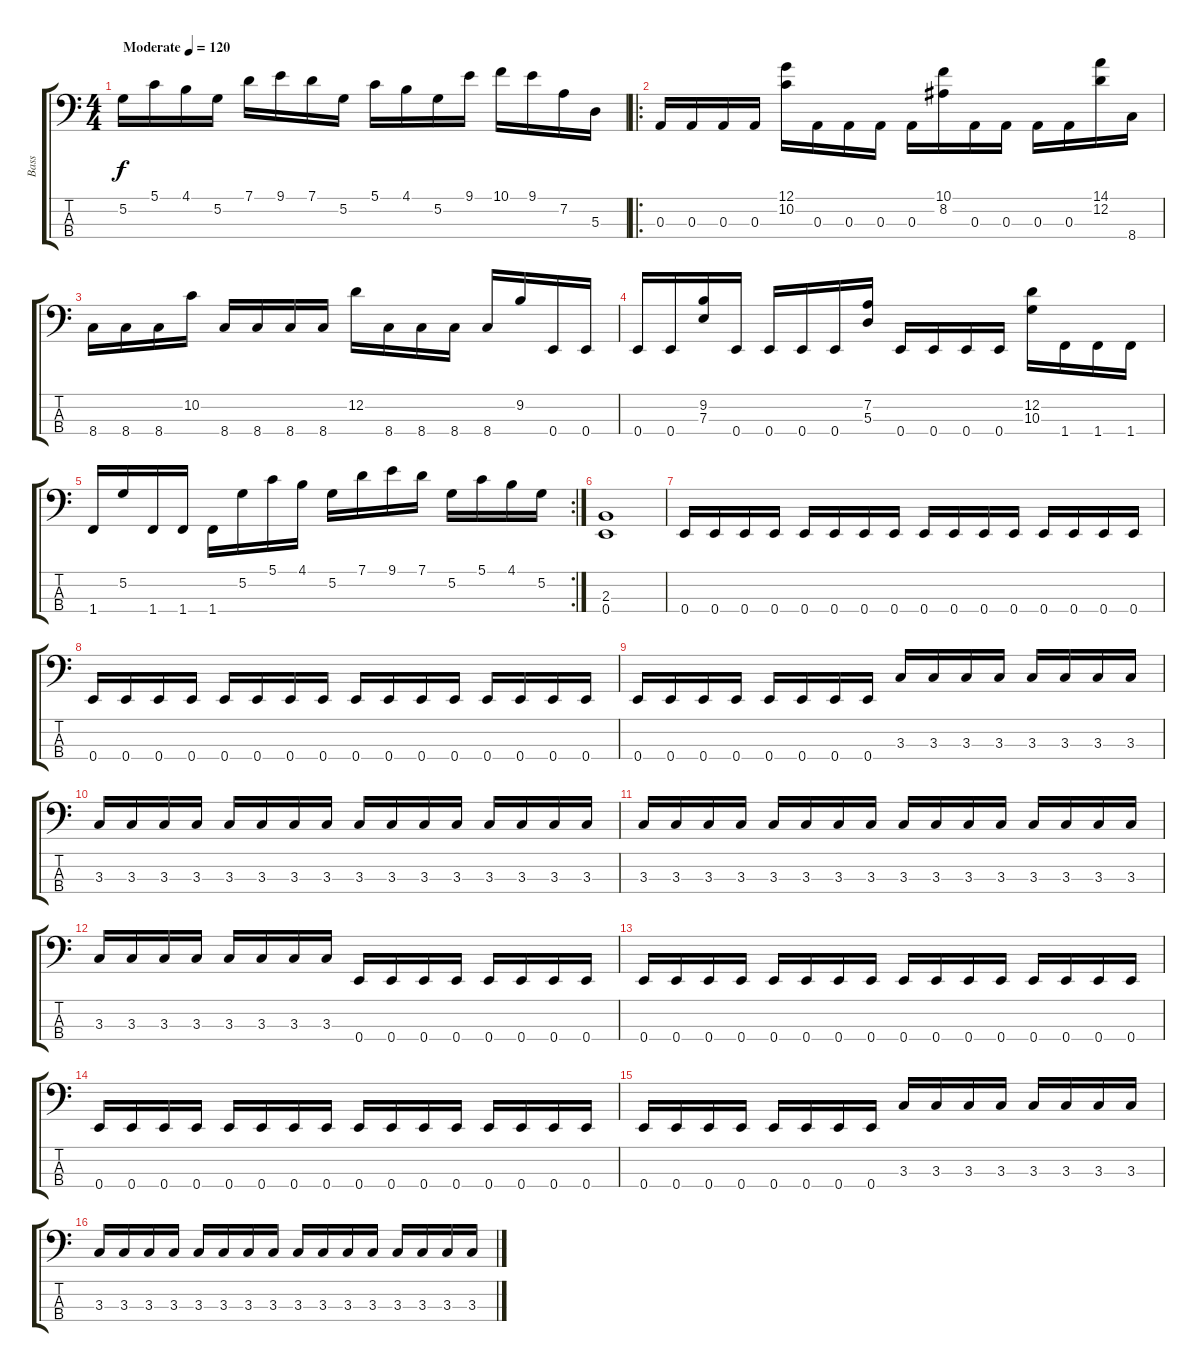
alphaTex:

\track ("Bass" "Bass") {instrument fretlessbass}
\staff {score tabs}
\tuning (G2 D2 A1 E1) {hide}
\ts (4 4)
\tempo (120 "Moderate")
\clef f4
\ks c
5.2.16{dy f instrument fretlessbass} 5.1.16 4.1.16 5.2.16 7.1.16 9.1.16 7.1.16 5.2.16 5.1.16 4.1.16 5.2.16 9.1.16 10.1.16 9.1.16 7.2.16 5.3.16 |
\ro
0.3.16 0.3.16 0.3.16 0.3.16 (12.1 10.2).16 0.3.16 0.3.16 0.3.16 0.3.16 (10.1 8.2).16 0.3.16 0.3.16 0.3.16 0.3.16 (14.1 12.2).16 8.4.16 |
8.4.16 8.4.16 8.4.16 10.2.16 8.4.16 8.4.16 8.4.16 8.4.16 12.2.16 8.4.16 8.4.16 8.4.16 8.4.16 9.2.16 0.4.16 0.4.16 |
0.4.16 0.4.16 (9.2 7.3).16 0.4.16 0.4.16 0.4.16 0.4.16 (7.2 5.3).16 0.4.16 0.4.16 0.4.16 0.4.16 (12.2 10.3).16 1.4.16 1.4.16 1.4.16 |
\rc 2
1.4.16 5.2.16 1.4.16 1.4.16 1.4.16 5.2.16 5.1.16 4.1.16 5.2.16 7.1.16 9.1.16 7.1.16 5.2.16 5.1.16 4.1.16 5.2.16 |
(2.3 0.4).1 |
0.4.16 0.4.16 0.4.16 0.4.16 0.4.16 0.4.16 0.4.16 0.4.16 0.4.16 0.4.16 0.4.16 0.4.16 0.4.16 0.4.16 0.4.16 0.4.16 |
0.4.16 0.4.16 0.4.16 0.4.16 0.4.16 0.4.16 0.4.16 0.4.16 0.4.16 0.4.16 0.4.16 0.4.16 0.4.16 0.4.16 0.4.16 0.4.16 |
0.4.16 0.4.16 0.4.16 0.4.16 0.4.16 0.4.16 0.4.16 0.4.16 3.3.16 3.3.16 3.3.16 3.3.16 3.3.16 3.3.16 3.3.16 3.3.16 |
3.3.16 3.3.16 3.3.16 3.3.16 3.3.16 3.3.16 3.3.16 3.3.16 3.3.16 3.3.16 3.3.16 3.3.16 3.3.16 3.3.16 3.3.16 3.3.16 |
3.3.16 3.3.16 3.3.16 3.3.16 3.3.16 3.3.16 3.3.16 3.3.16 3.3.16 3.3.16 3.3.16 3.3.16 3.3.16 3.3.16 3.3.16 3.3.16 |
3.3.16 3.3.16 3.3.16 3.3.16 3.3.16 3.3.16 3.3.16 3.3.16 0.4.16 0.4.16 0.4.16 0.4.16 0.4.16 0.4.16 0.4.16 0.4.16 |
0.4.16 0.4.16 0.4.16 0.4.16 0.4.16 0.4.16 0.4.16 0.4.16 0.4.16 0.4.16 0.4.16 0.4.16 0.4.16 0.4.16 0.4.16 0.4.16 |
0.4.16 0.4.16 0.4.16 0.4.16 0.4.16 0.4.16 0.4.16 0.4.16 0.4.16 0.4.16 0.4.16 0.4.16 0.4.16 0.4.16 0.4.16 0.4.16 |
0.4.16 0.4.16 0.4.16 0.4.16 0.4.16 0.4.16 0.4.16 0.4.16 3.3.16 3.3.16 3.3.16 3.3.16 3.3.16 3.3.16 3.3.16 3.3.16 |
3.3.16 3.3.16 3.3.16 3.3.16 3.3.16 3.3.16 3.3.16 3.3.16 3.3.16 3.3.16 3.3.16 3.3.16 3.3.16 3.3.16 3.3.16 3.3.16
